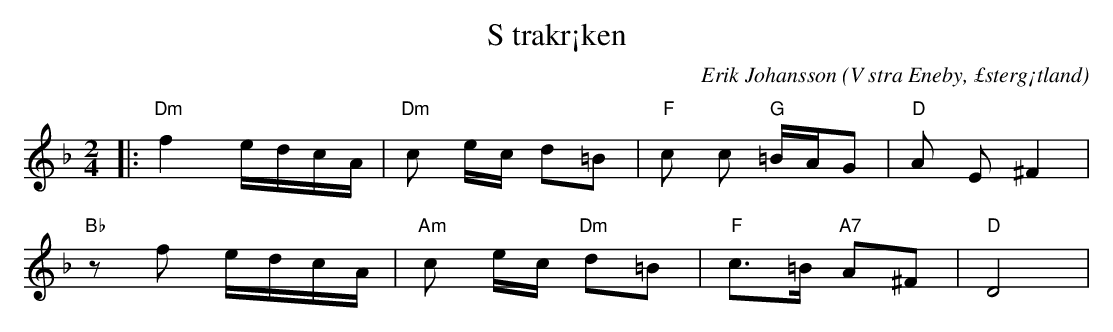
X:1
T:S trakr¡ken
C:Erik Johansson
O:V stra Eneby, £sterg¡tland
Q:80
M:2/4
L:1/8
K:Dm
|:"Dm"f2 e/d/c/A/ |"Dm"c e/c/ d=B| "F" c c "G" =B/A/G | "D" A E ^F2 |
"Bb" zf e/d/c/A/ |"Am"c e/c/ "Dm"d=B| "F" c>=B  "A7" A^F | "D" D4 |
